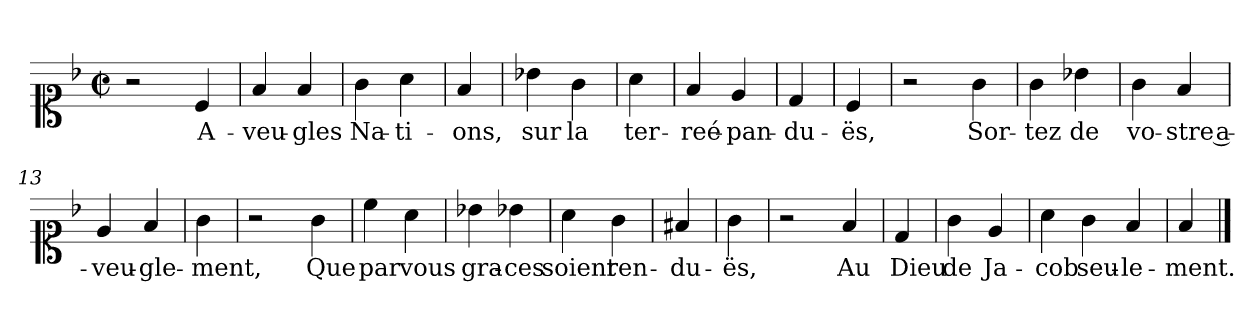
**kern	**text
*part1	*part1
*staff1	*staff1
*clefC1	*
*k[b-]	*
*F:	*
*M2/2	*
*met(c|)	*
=1	=1
2r	.
4c	A-
=2	=2
4f	-veu-
4f	-gles
=3	=3
4g	Na-
4a	-ti-
=4	=4
4f	-ons,
=5	=5
4b-X	sur
4g	la
=6	=6
4a	ter-
=7	=7
4f	-reé-
4e	-pan-
=8	=8
4d	-du-
=9	=9
4c	-ës,
=10	=10
2r	.
4g	Sor-
=11	=11
4g	-tez
4b-X	de
=12	=12
4g	vo-
4f	-stre a-
=13	=13
4e	-veu-
4f	-gle-
=14	=14
4g	-ment,
=15	=15
2r	.
4g	Que
=16	=16
4cc	par
4a	vous
=17	=17
4b-X	gra-
4b-X	-ces
=18	=18
4a	soient
4g	ren-
=19	=19
4f#X	-du-
=20	=20
4g	-ës,
=21	=21
2r	.
4f	Au
=22	=22
4d	Dieu
=23	=23
4g	de
4e	Ja-
=24	=24
4a	-cob
4g	seu-
4f	-le-
=26	=26
4f	-ment.
==	==
*-	*-
